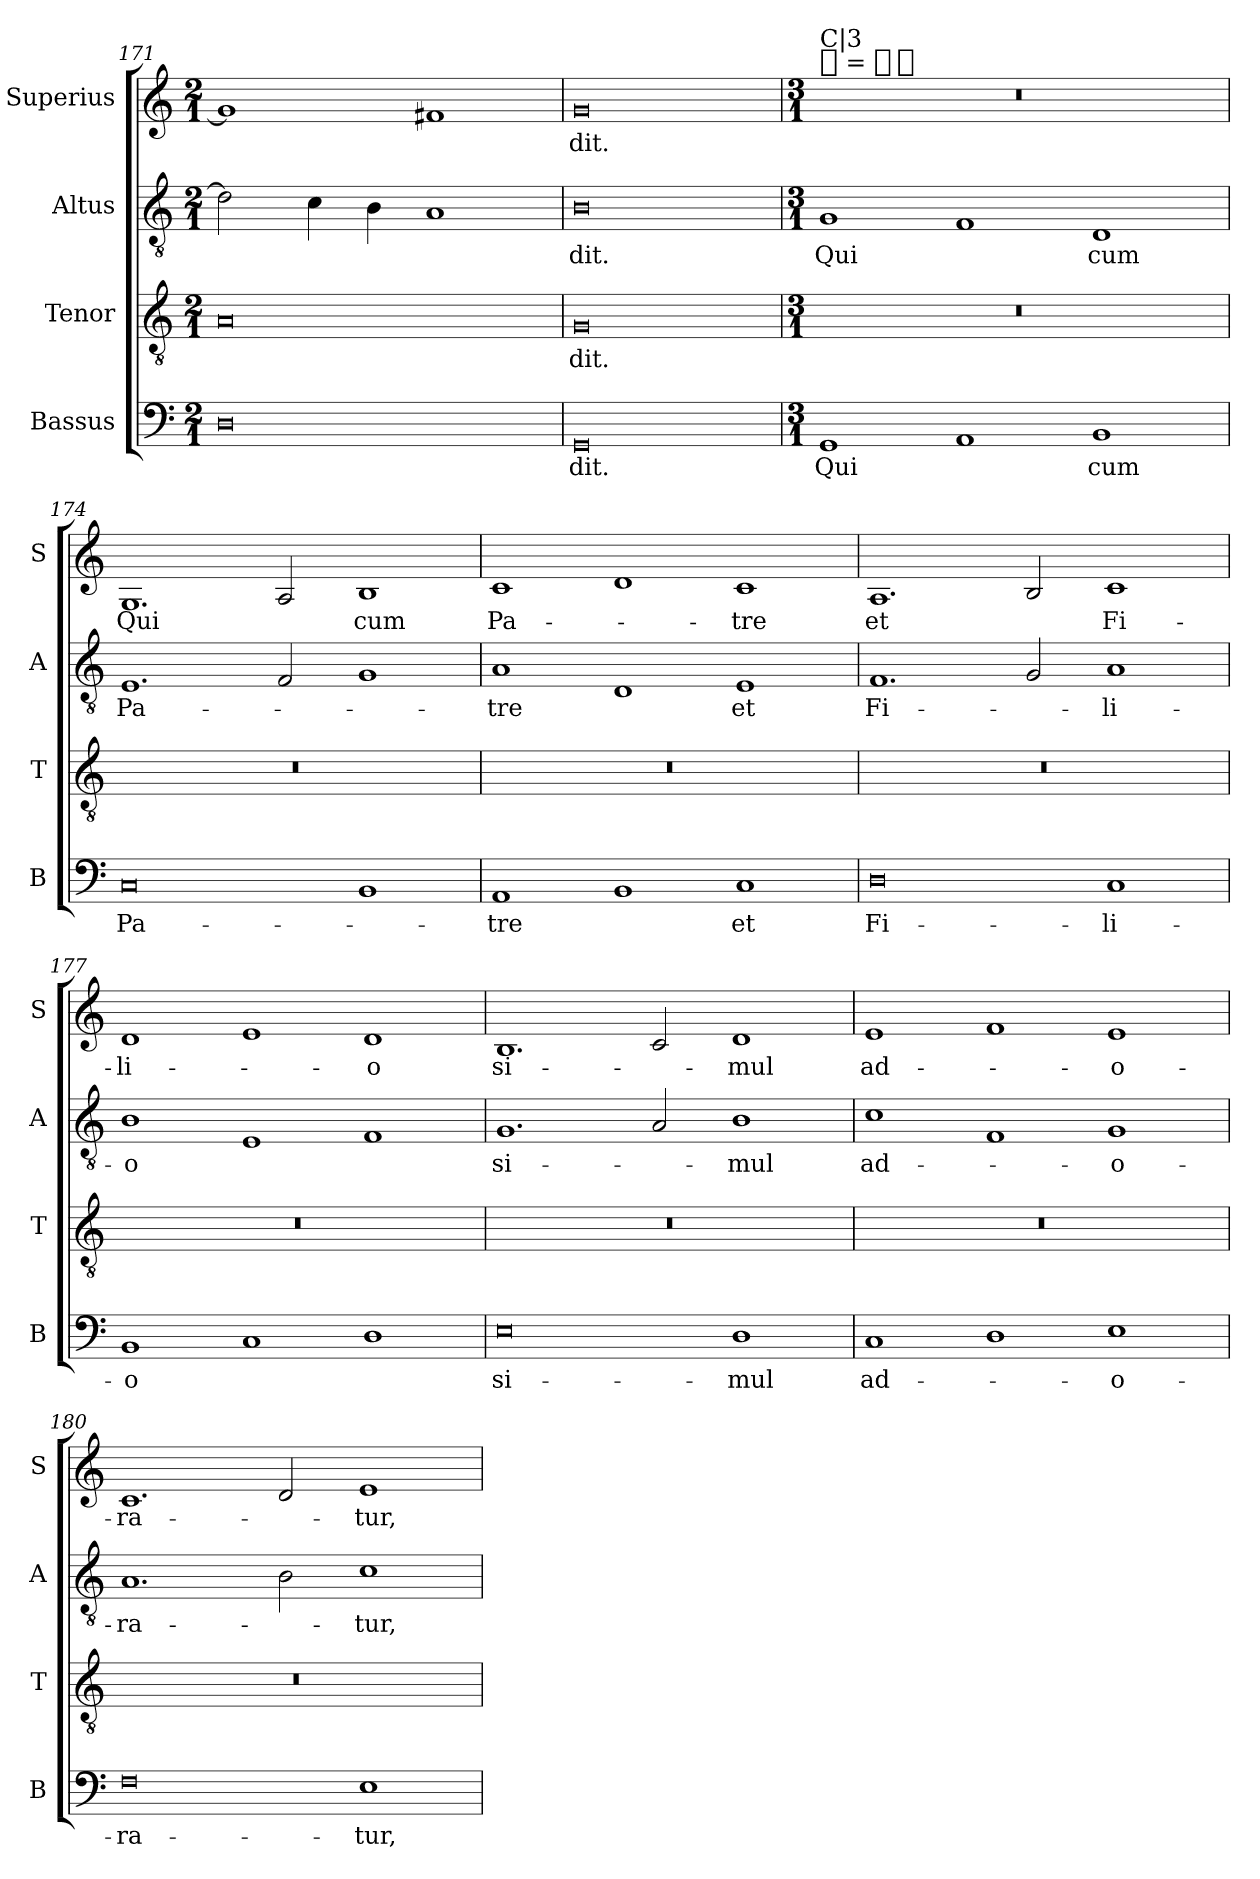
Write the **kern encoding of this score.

**kern	**text	**kern	**text	**kern	**text	**kern	**text
*part4	*part4	*part3	*part3	*part2	*part2	*part1	*part1
*staff4	*staff4	*staff3	*staff3	*staff2	*staff2	*staff1	*staff1
*I"Bassus	*	*I"Tenor	*	*I"Altus	*	*I"Superius	*
*I'B	*	*I'T	*	*I'A	*	*I'S	*
*clefF4	*	*clefGv2	*	*clefGv2	*	*clefG2	*
*k[]	*	*k[]	*	*k[]	*	*k[]	*
*M2/1	*	*M2/1	*	*M2/1	*	*M2/1	*
=171	=171	=171	=171	=171	=171	=171	=171
0D	.	0A	.	2d]	.	1g]	.
.	.	.	.	4c	.	.	.
.	.	.	.	4B	.	.	.
.	.	.	.	1A	.	1f#X	.
=172	=172	=172	=172	=172	=172	=172	=172
!	!	!	!LO:LY:i	!	!	!	!
0GG	-dit.	0G	-dit.	0B	-dit.	0g	-dit.
=173	=173	=173	=173	=173	=173	=173	=173
*M3/1	*	*M3/1	*	*M3/1	*	*M3/1	*
!	!	!	!	!	!	!LO:TX:a:t=[whole] = [whole-dot]	!
!	!	!	!	!	!	!LO:TX:a:t=C|3	!
1GG	Qui	0.r	.	1G	Qui	0.r	.
1AA	.	.	.	1F	.	.	.
1BB	cum	.	.	1D	cum	.	.
=174	=174	=174	=174	=174	=174	=174	=174
0C	Pa-	0.r	.	1.E	Pa-	1.G	Qui
.	.	.	.	2F	.	2A	.
1BB	.	.	.	1G	.	1B	cum
=175	=175	=175	=175	=175	=175	=175	=175
1AA	-tre	0.r	.	1A	-tre	1c	Pa-
1BB	.	.	.	1D	.	1d	.
!	!LO:LY:i	!	!	!	!	!	!
1C	et	.	.	1E	et	1c	-tre
=176	=176	=176	=176	=176	=176	=176	=176
!	!LO:LY:i	!	!	!	!	!	!
0D	Fi-	0.r	.	1.F	Fi-	1.A	et
.	.	.	.	2G	.	2B	.
!	!LO:LY:i	!	!	!	!	!	!
1C	-li-	.	.	1A	-li-	1c	Fi-
=177	=177	=177	=177	=177	=177	=177	=177
!	!LO:LY:i	!	!	!	!	!	!
1BB	-o	0.r	.	1B	-o	1d	-li-
1C	.	.	.	1E	.	1e	.
1D	.	.	.	1F	.	1d	-o
=178	=178	=178	=178	=178	=178	=178	=178
!	!LO:LY:i	!	!	!	!	!	!
0E	si-	0.r	.	1.G	si-	1.B	si-
.	.	.	.	2A	.	2c	.
!	!LO:LY:i	!	!	!	!	!	!
1D	-mul	.	.	1B	-mul	1d	-mul
=179	=179	=179	=179	=179	=179	=179	=179
!	!LO:LY:i	!	!	!	!	!	!
1C	ad-	0.r	.	1c	ad-	1e	ad-
1D	.	.	.	1F	.	1f	.
!	!LO:LY:i	!	!	!	!	!	!
1E	-o-	.	.	1G	-o-	1e	-o-
=180	=180	=180	=180	=180	=180	=180	=180
!	!LO:LY:i	!	!	!	!	!	!
0F	-ra-	0.r	.	1.A	-ra-	1.c	-ra-
.	.	.	.	2B	.	2d	.
!	!LO:LY:i	!	!	!	!	!	!
1E	-tur,	.	.	1c	-tur,	1e	-tur,
=	=	=	=	=	=	=	=
*-	*-	*-	*-	*-	*-	*-	*-
